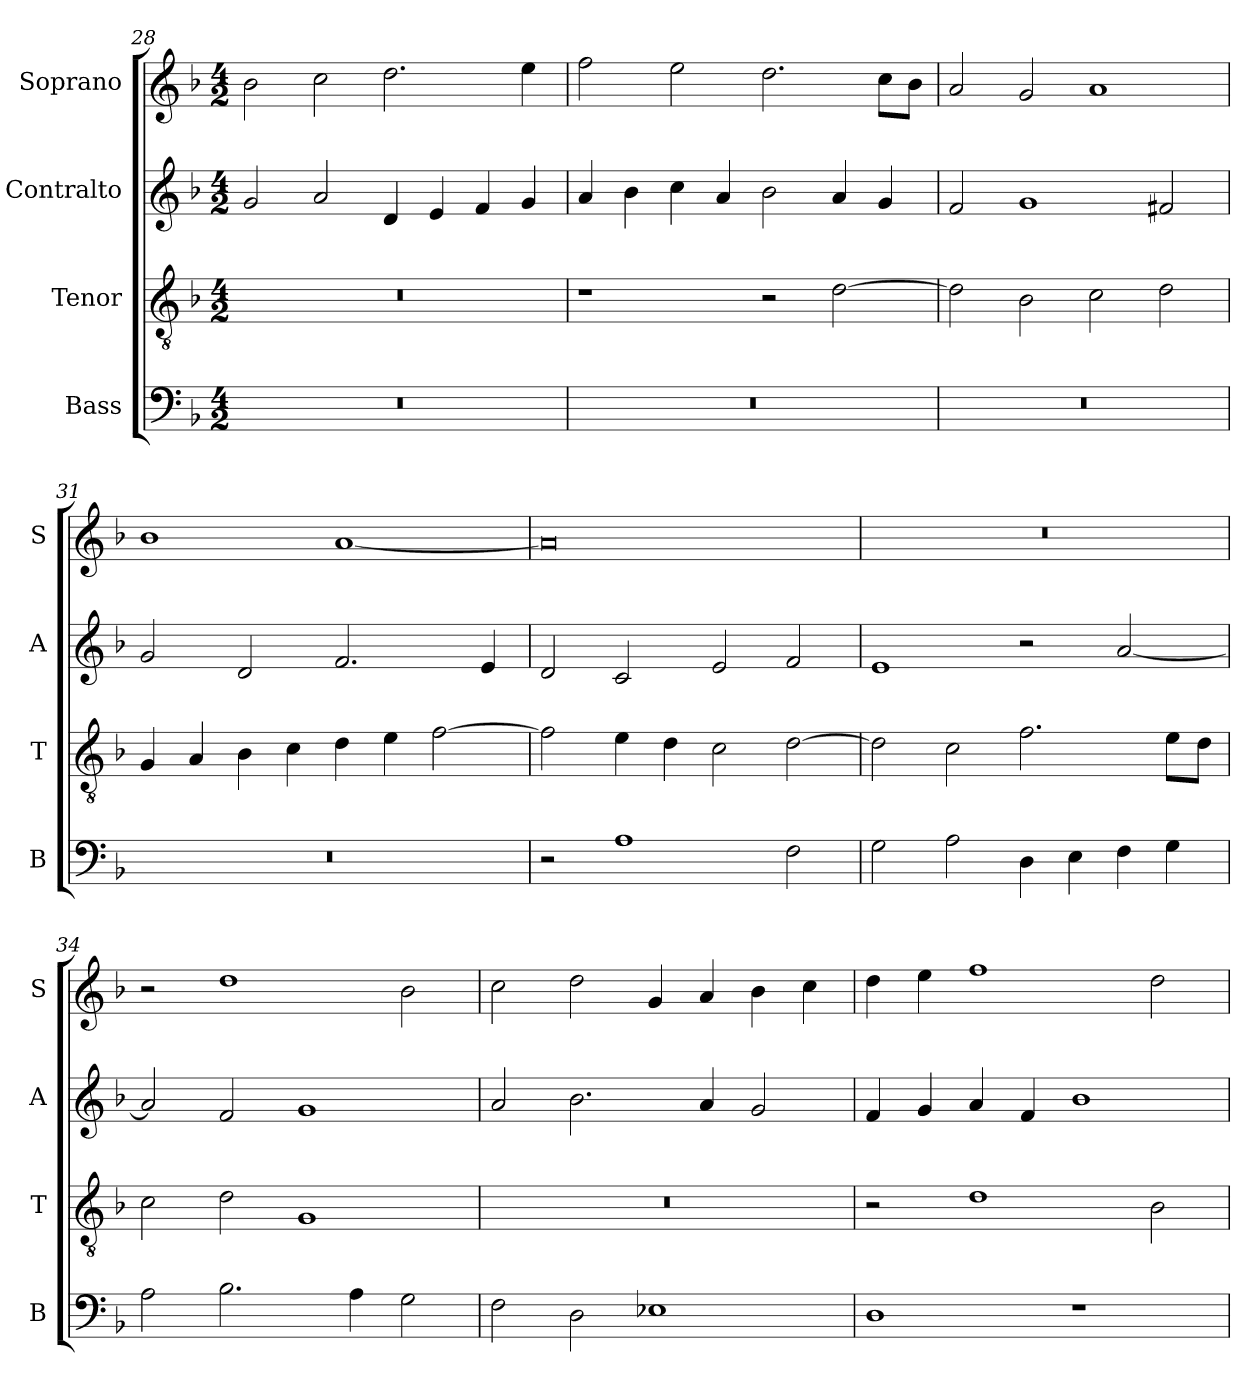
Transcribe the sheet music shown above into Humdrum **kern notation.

**kern	**kern	**kern	**kern
*part4	*part3	*part2	*part1
*staff4	*staff3	*staff2	*staff1
*I"Bass	*I"Tenor	*I"Contralto	*I"Soprano
*I'B	*I'T	*I'A	*I'S
*clefF4	*clefGv2	*clefG2	*clefG2
*k[b-]	*k[b-]	*k[b-]	*k[b-]
*G:dor	*G:dor	*G:dor	*G:dor
*M4/2	*M4/2	*M4/2	*M4/2
=28	=28	=28	=28
0r	0r	2g	2b-
.	.	2a	2cc
.	.	4d	2.dd
.	.	4e	.
.	.	4f	.
.	.	4g	4ee
=29	=29	=29	=29
0r	1r	4a	2ff
.	.	4b-	.
.	.	4cc	2ee
.	.	4a	.
.	2r	2b-	2.dd
.	[2d	4a	.
.	.	4g	8cc\L
.	.	.	8b-\J
=30	=30	=30	=30
0r	2d]	2f	2a
.	2B-	1g	2g
.	2c	.	1a
.	2d	2f#X	.
=31	=31	=31	=31
0r	4G	2g	1b-
.	4A	.	.
.	4B-	2d	.
.	4c	.	.
.	4d	2.f	[1a
.	4e	.	.
.	[2f	.	.
.	.	4e	.
=32	=32	=32	=32
2r	2f]	2d	0a]
1A	4e	2c	.
.	4d	.	.
.	2c	2e	.
2F	[2d	2f	.
=33	=33	=33	=33
2G	2d]	1e	0r
2A	2c	.	.
4D	2.f	2r	.
4E	.	.	.
4F	.	[2a	.
4G	8e\L	.	.
.	8d\J	.	.
=34	=34	=34	=34
2A	2c	2a]	2r
2.B-	2d	2f	1dd
.	1G	1g	.
4A	.	.	.
2G	.	.	2b-
=35	=35	=35	=35
2F	0r	2a	2cc
2D	.	2.b-	2dd
1E-X	.	.	4g
.	.	4a	4a
.	.	2g	4b-
.	.	.	4cc
=36	=36	=36	=36
1D	2r	4f	4dd
.	.	4g	4ee
.	1d	4a	1ff
.	.	4f	.
1r	.	1b-	.
.	2B-	.	2dd
=	=	=	=
*-	*-	*-	*-
